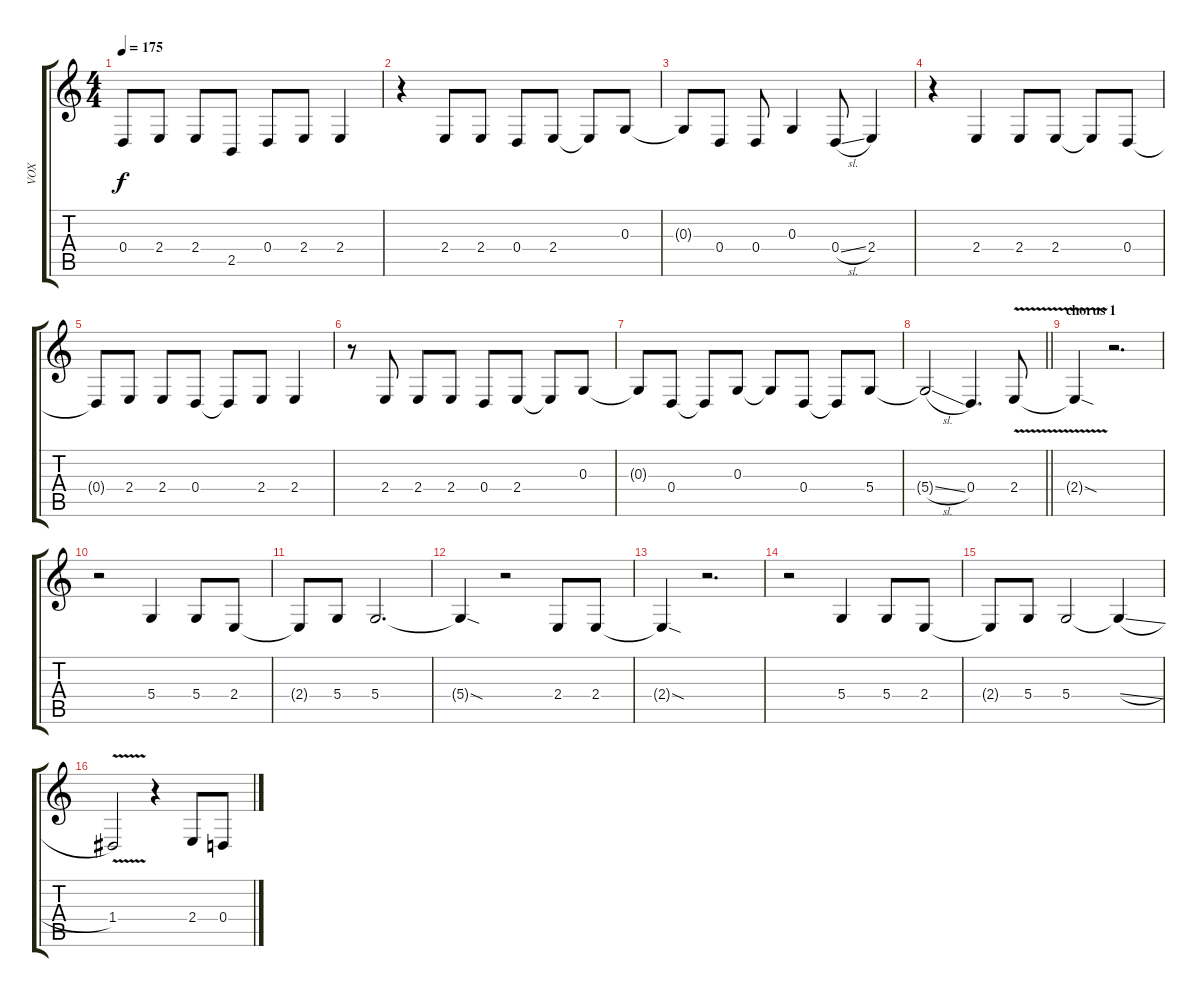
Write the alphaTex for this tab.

\track ("VOX" "VOX") {instrument lead2sawtooth}
\staff {score tabs}
\tuning (E4 B3 G3 D3 A2 E2) {hide}
\ts (4 4)
\tempo 175
\clef g2
\ks c
0.4{t}.8{dy f} 2.4.8 2.4.8 2.5.8 0.4.8 2.4.8 2.4.4 |
r.4 2.4.8 2.4.8 0.4.8 2.4.8 2.4{t}.8 0.3.8 |
0.3{t}.8 0.4.8 0.4.8 0.3.4 0.4{sl}.8 2.4.4 |
r.4 2.4.4 2.4.8 2.4.8 2.4{t}.8 0.4.8 |
0.4{t}.8 2.4.8 2.4.8 0.4.8 0.4{t}.8 2.4.8 2.4.4 |
r.8 2.4.8 2.4.8 2.4.8 0.4.8 2.4.8 2.4{t}.8 0.3.8 |
0.3{t}.8 0.4.8 0.4{t}.8 0.3.8 0.3{t}.8 0.4.8 0.4{t}.8 5.4.8 |
\barLineRight lightlight
5.4{sl t}.2 0.4.4{d} 2.4{v}.8 |
\section ("" "chorus 1")
2.4{sod t}.4 r.2{d} |
r.2 5.4.4 5.4.8 2.4.8 |
2.4{t}.8 5.4.8 5.4.2{d} |
5.4{sod t}.4 r.2 2.4.8 2.4.8 |
2.4{sod t}.4 r.2{d} |
r.2 5.4.4 5.4.8 2.4.8 |
2.4{t}.8 5.4.8 5.4.2 5.4{sl t}.4 |
1.4{v}.2 r.4 2.4.8 0.4.8
